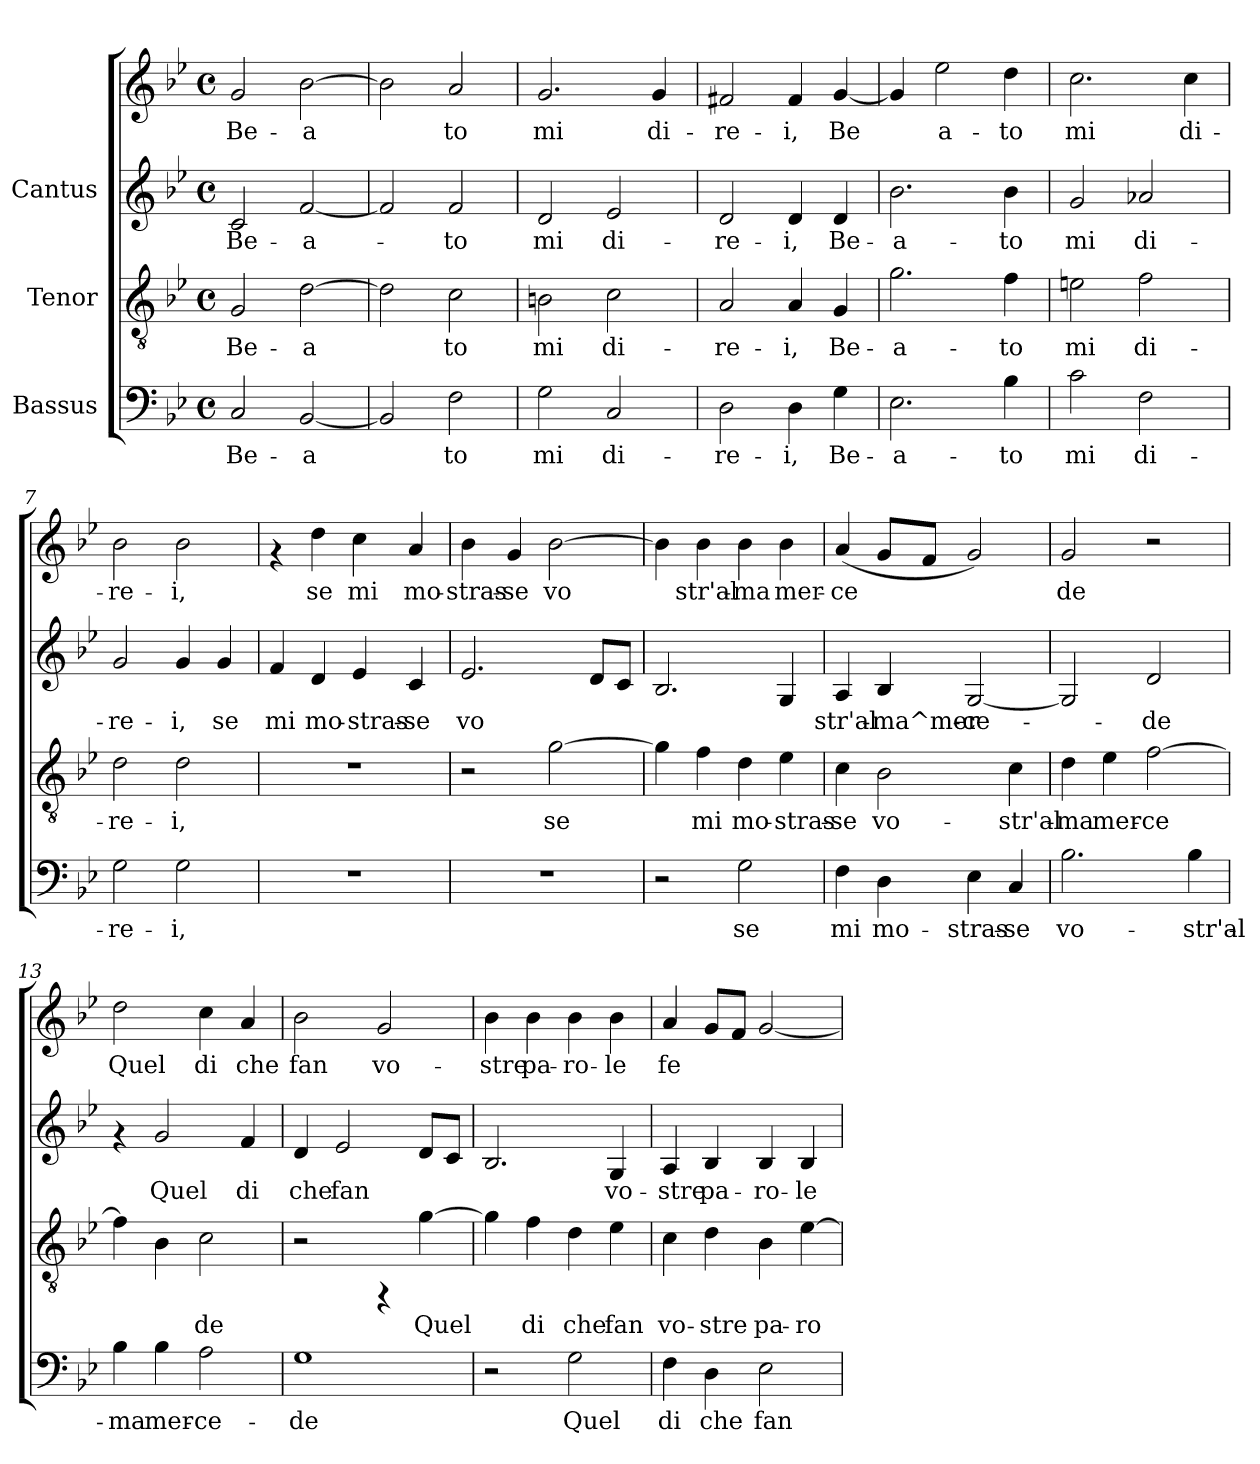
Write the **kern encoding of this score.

**kern	**text	**kern	**text	**kern	**text	**kern	**text
*part3	*part3	*part2	*part2	*part1	*part1	*part1	*part1
*staff4	*staff4	*staff3	*staff3	*staff2	*staff2	*staff1	*staff1
*I"Bassus	*	*I"Tenor	*	*I"Cantus	*	*	*
!!LO:PB:g=z
*stria5	*	*stria5	*	*stria5	*	*stria5	*
*clefF4	*	*clefGv2	*	*clefG2	*	*clefG2	*
*k[b-e-]	*	*k[b-e-]	*	*k[b-e-]	*	*k[b-e-]	*
*B-:	*	*B-:	*	*B-:	*	*B-:	*
*M4/4	*	*M4/4	*	*M4/4	*	*M4/4	*
*met(c)	*	*met(c)	*	*met(c)	*	*met(c)	*
*MM156	*	*MM156	*	*MM156	*	*MM156	*
=1	=1	=1	=1	=1	=1	=1	=1
!	!LO:LY:b:cj	!	!LO:LY:b:cj	!	!LO:LY:b:cj	!	!LO:LY:b:cj
2C/	Be-	2G/	Be-	2c/	-Be-	2g/	Be-
!	!LO:LY:b:cj	!	!LO:LY:b:cj	!	!LO:LY:b:cj	!	!LO:LY:b:cj
[<2BB-/	-a-	[>2d\	-a-	[<2f/	-a-	[>2b-\	-a-
=2	=2	=2	=2	=2	=2	=2	=2
!	!LO:LY:b:cj	!	!LO:LY:b:cj	!	!LO:LY:b:cj	!	!LO:LY:b:cj
2BB-/]	-	2d\]	-	2f/]	.	2b-\]	-
!	!LO:LY:b:cj	!	!LO:LY:b:cj	!	!LO:LY:b:cj	!	!LO:LY:b:cj
2F\	to	2c\	to	2f/	to	2a/	to
=3	=3	=3	=3	=3	=3	=3	=3
!	!LO:LY:b:cj	!	!LO:LY:b:cj	!	!LO:LY:b:cj	!	!LO:LY:b:cj
2G\	mi	2Bn\	mi	2d/	-mi	2.g/	mi
!	!LO:LY:b:cj	!	!LO:LY:b:cj	!	!LO:LY:b:cj	!	!
2C/	di-	2c\	di-	2e-/	di-	.	.
!	!	!	!	!	!	!	!LO:LY:b:cj
.	.	.	.	.	.	4g/	di-
=4	=4	=4	=4	=4	=4	=4	=4
!	!LO:LY:b:cj	!	!LO:LY:b:cj	!	!LO:LY:b:cj	!	!LO:LY:b:cj
2D\	-re-	2A/	-re-	2d/	-re-	2f#X/	-re-
!	!LO:LY:b:cj	!	!LO:LY:b:cj	!	!LO:LY:b:cj	!	!LO:LY:b:cj
4D\	-i,	4A/	-i,	4d/	-i,	4f#/	-i,
!	!LO:LY:b:cj	!	!LO:LY:b:cj	!	!LO:LY:b:cj	!	!LO:LY:b:cj
4G\	Be-	4G/	Be-	4d/	Be-	[<4g/	Be-
=5	=5	=5	=5	=5	=5	=5	=5
!	!LO:LY:b:cj	!	!LO:LY:b:cj	!	!LO:LY:b:cj	!	!LO:LY:b:cj
2.E-\	-a-	2.g\	-a-	2.b-\	a-	4g/]	-
!	!	!	!	!	!	!	!LO:LY:b:cj
.	.	.	.	.	.	2ee-\	a-
!	!LO:LY:b:cj	!	!LO:LY:b:cj	!	!LO:LY:b:cj	!	!LO:LY:b:cj
4B-\	-to	4f\	-to	4b-\	-to	4dd\	-to
=6	=6	=6	=6	=6	=6	=6	=6
!	!LO:LY:b:cj	!	!LO:LY:b:cj	!	!LO:LY:b:cj	!	!LO:LY:b:cj
2c\	mi	2en\	mi	2g/	-mi	2.cc\	mi
!	!LO:LY:b:cj	!	!LO:LY:b:cj	!	!LO:LY:b:cj	!	!
2F\	di-	2f\	di-	2a-X/	di-	.	.
!	!	!	!	!	!	!	!LO:LY:b:cj
.	.	.	.	.	.	4cc\	di-
!!LO:LB:g=z
=7	=7	=7	=7	=7	=7	=7	=7
!	!LO:LY:b:cj	!	!LO:LY:b:cj	!	!LO:LY:b:cj	!	!LO:LY:b:cj
2G\	-re-	2d\	-re-	2g/	re-	2b-\	-re-
!	!LO:LY:b:cj	!	!LO:LY:b:cj	!	!LO:LY:b:cj	!	!LO:LY:b:cj
2G\	-i,	2d\	-i,	4g/	-i,	2b-\	-i,
!	!	!	!	!	!LO:LY:b:cj	!	!
.	.	.	.	4g/	se	.	.
=8	=8	=8	=8	=8	=8	=8	=8
!	!	!	!	!	!LO:LY:b:cj	!	!
1r	.	1r	.	4f/	-mi	4rf	.
!	!	!	!	!	!LO:LY:b:cj	!	!LO:LY:b:cj
.	.	.	.	4d/	mo-	4dd\	se
!	!	!	!	!	!LO:LY:b:cj	!	!LO:LY:b:cj
.	.	.	.	4e-/	-stras-	4cc\	mi
!	!	!	!	!	!LO:LY:b:cj	!	!LO:LY:b:cj
.	.	.	.	4c/	-se	4a/	mo-
=9	=9	=9	=9	=9	=9	=9	=9
!	!	!	!	!	!LO:LY:b:cj	!	!LO:LY:b:cj
1r	.	2r	.	2.e-/	-vo-	4b-\	stras-
!	!	!	!	!	!	!	!LO:LY:b:cj
.	.	.	.	.	.	4g/	-se
!	!	!	!LO:LY:b:cj	!	!	!	!LO:LY:b:cj
.	.	[>2g\	se	.	.	[>2b-\	vo-
!	!	!	!	!	!LO:LY:b:cj	!	!
.	.	.	.	8d/L	--	.	.
!	!	!	!	!	!LO:LY:b:cj	!	!
.	.	.	.	8c/J	--	.	.
=10	=10	=10	=10	=10	=10	=10	=10
!	!	!	!LO:LY:b:cj	!	!	!	!LO:LY:b:cj
2r	.	4g\]	.	2.B-/	.	4b-\]	-
!	!	!	!LO:LY:b:cj	!	!	!	!LO:LY:b:cj
.	.	4f\	mi	.	.	4b-\	str'al-
!	!LO:LY:b:cj	!	!LO:LY:b:cj	!	!	!	!LO:LY:b:cj
2G\	se	4d\	mo-	.	.	4b-\	-ma
!	!	!	!LO:LY:b:cj	!	!	!	!LO:LY:b:cj
.	.	4e-\	-stras-	4G/	.	4b-\	mer-
=11	=11	=11	=11	=11	=11	=11	=11
!	!LO:LY:b:cj	!	!LO:LY:b:cj	!	!LO:LY:b:cj	!	!LO:LY:b:cj
4F\	mi	4c\	-se	4A/	-str'al-	(<4a/	-ce-
!	!LO:LY:b:cj	!	!LO:LY:b:cj	!	!LO:LY:b:cj	!	!LO:LY:b:cj
4D\	mo-	2B-\	vo-	4B-/	-ma^mer-	8g/L	--
!	!	!	!	!	!	!	!LO:LY:b:cj
.	.	.	.	.	.	8f/J	--
!	!LO:LY:b:cj	!	!	!	!LO:LY:b:cj	!	!LO:LY:b:cj
4E-\	-stras-	.	.	[<2G/	-ce-	2g/)	--
!	!LO:LY:b:cj	!	!LO:LY:b:cj	!	!	!	!
4C/	-se	4c\	-str'al-	.	.	.	.
!!LO:LB:g=z
=12	=12	=12	=12	=12	=12	=12	=12
!	!LO:LY:b:cj	!	!LO:LY:b:cj	!	!LO:LY:b:cj	!	!LO:LY:b:cj
2.B-\	vo-	4d\	-ma	2G/]	.	2g/	-de
!	!	!	!LO:LY:b:cj	!	!	!	!
.	.	4e-\	mer-	.	.	.	.
!	!	!	!LO:LY:b:cj	!	!LO:LY:b:cj	!	!
.	.	[>2f\	-ce-	2d/	de	2r	.
!	!LO:LY:b:cj	!	!	!	!	!	!
4B-\	-str'al-	.	.	.	.	.	.
=13	=13	=13	=13	=13	=13	=13	=13
!	!LO:LY:b:cj	!	!LO:LY:b:cj	!	!	!	!LO:LY:b:cj
4B-\	-ma	4f\]	-	4rf	.	2dd\	Quel
!	!LO:LY:b:cj	!	!LO:LY:b:cj	!	!LO:LY:b:cj	!	!
4B-\	mer-	4B-\	.	2g/	Quel	.	.
!	!LO:LY:b:cj	!	!LO:LY:b:cj	!	!	!	!LO:LY:b:cj
2A\	-ce-	2c\	de	.	.	4cc\	di
!	!	!	!	!	!LO:LY:b:cj	!	!LO:LY:b:cj
.	.	.	.	4f/	di	4a/	che
=14	=14	=14	=14	=14	=14	=14	=14
!	!LO:LY:b:cj	!	!	!	!LO:LY:b:cj	!	!LO:LY:b:cj
1G	-de	2r	.	4d/	-che	2b-\	fan
!	!	!	!	!	!LO:LY:b:cj	!	!
.	.	.	.	2e-/	fan	.	.
!	!	!	!	!	!	!	!LO:LY:b:cj
.	.	4rFF	.	.	.	2g/	vo-
!	!	!	!LO:LY:b:cj	!	!LO:LY:b:cj	!	!
.	.	[>4g\	Quel	8d/L	.	.	.
!	!	!	!	!	!LO:LY:b:cj	!	!
.	.	.	.	8c/J	.	.	.
=15	=15	=15	=15	=15	=15	=15	=15
!	!	!	!LO:LY:b:cj	!	!LO:LY:b:cj	!	!LO:LY:b:cj
2r	.	4g\]	.	2.B-/	.	4b-\	stre
!	!	!	!LO:LY:b:cj	!	!	!	!LO:LY:b:cj
.	.	4f\	di	.	.	4b-\	pa-
!	!LO:LY:b:cj	!	!LO:LY:b:cj	!	!	!	!LO:LY:b:cj
2G\	Quel	4d\	che	.	.	4b-\	-ro-
!	!	!	!LO:LY:b:cj	!	!LO:LY:b:cj	!	!LO:LY:b:cj
.	.	4e-\	fan	4G/	vo-	4b-\	-le
=16	=16	=16	=16	=16	=16	=16	=16
!	!LO:LY:b:cj	!	!LO:LY:b:cj	!	!LO:LY:b:cj	!	!LO:LY:b:cj
4F\	di	4c\	vo-	4A/	-stre	4a/	-fe-
!	!LO:LY:b:cj	!	!LO:LY:b:cj	!	!LO:LY:b:cj	!	!LO:LY:b:cj
4D\	che	4d\	-stre	4B-/	pa-	8g/L	--
!	!	!	!	!	!	!	!LO:LY:b:cj
.	.	.	.	.	.	8f/J	--
!	!LO:LY:b:cj	!	!LO:LY:b:cj	!	!LO:LY:b:cj	!	!LO:LY:b:cj
2E-\	fan	4B-\	pa-	4B-/	-ro-	[<2g/	--
!	!	!	!LO:LY:b:cj	!	!LO:LY:b:cj	!	!
.	.	[>4e-\	-ro-	4B-/	-le	.	.
=	=	=	=	=	=	=	=
*-	*-	*-	*-	*-	*-	*-	*-
